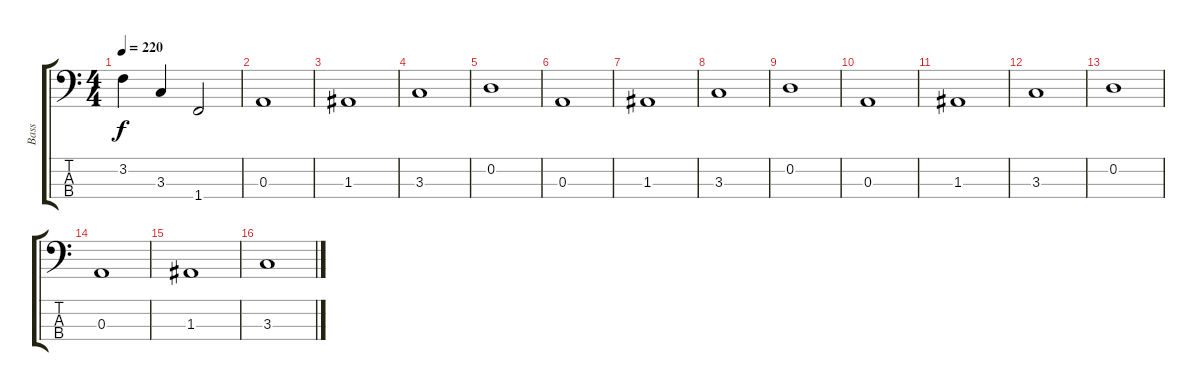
\track ("Bass" "Bass") {instrument electricbassfinger}
\staff {score tabs}
\tuning (G2 D2 A1 E1) {hide}
\ts (4 4)
\tempo 220
\clef f4
\ks c
3.2.4{dy f} 3.3.4 1.4.2 |
0.3.1 |
1.3.1 |
3.3.1 |
0.2.1 |
0.3.1 |
1.3.1 |
3.3.1 |
0.2.1 |
0.3.1 |
1.3.1 |
3.3.1 |
0.2.1 |
0.3.1 |
1.3.1 |
3.3.1
